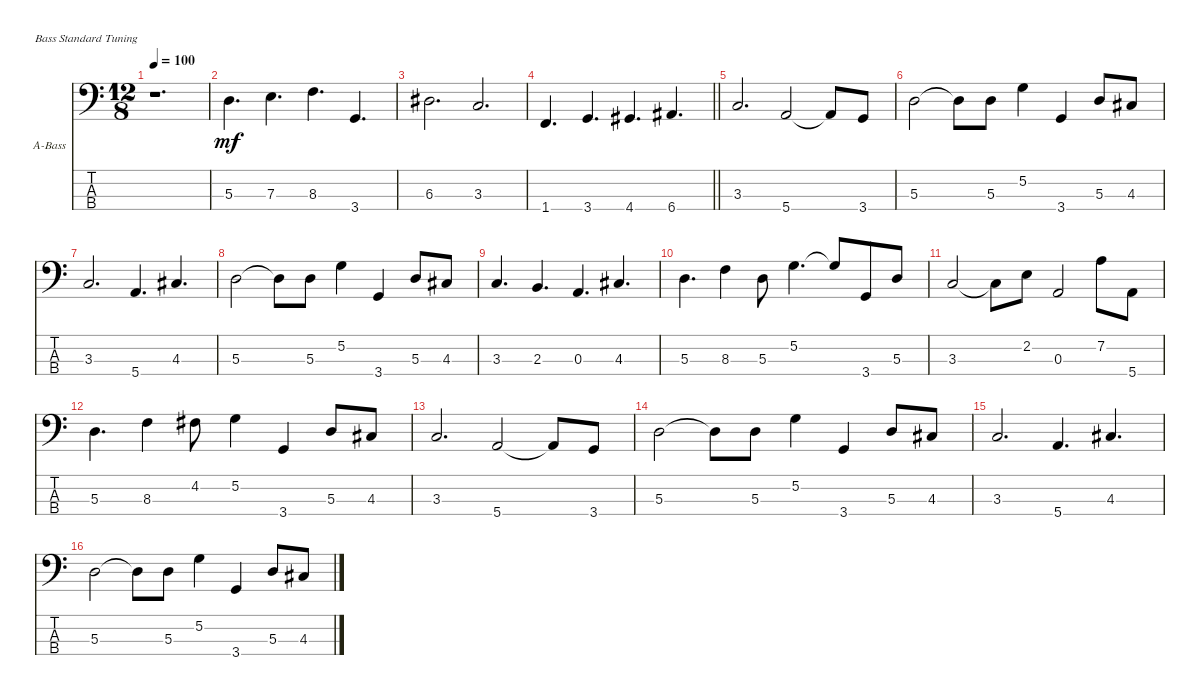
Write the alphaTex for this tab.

\defaultSystemsLayout 4
\bracketExtendMode nobrackets
\firstSystemTrackNameOrientation horizontal
\otherSystemsTrackNameOrientation horizontal
\track ("Acoustic Bass" "A-Bass") {instrument acousticbass}
\staff {score tabs}
\tuning (G2 D2 A1 E1)
\ts (12 8)
\tempo 100
\clef f4
\ks c
r.1{d dy mf instrument acousticbass} |
5.3.4{d} 7.3.4{d} 8.3.4{d} 3.4.4{d} |
6.3.2{d} 3.3.2{d} |
\barLineRight lightlight
1.4.4{d} 3.4.4{d} 4.4.4{d} 6.4.4{d} |
3.3.2{d} 5.4.2 5.4{t}.8 3.4.8 |
5.3.2 5.3{t}.8 5.3.8 5.2.4 3.4.4 5.3.8 4.3.8 |
3.3.2{d} 5.4.4{d} 4.3.4{d} |
5.3.2 5.3{t}.8 5.3.8 5.2.4 3.4.4 5.3.8 4.3.8 |
3.3.4{d} 2.3.4{d} 0.3.4{d} 4.3.4{d} |
5.3.4{d} 8.3.4 5.3.8 5.2.4{d} 5.2{t}.8 3.4.8 5.3.8 |
3.3.2 3.3{t}.8 2.2.8 0.3.2 7.2.8 5.4.8 |
5.3.4{d} 8.3.4 4.2.8 5.2.4 3.4.4 5.3.8 4.3.8 |
3.3.2{d} 5.4.2 5.4{t}.8 3.4.8 |
5.3.2 5.3{t}.8 5.3.8 5.2.4 3.4.4 5.3.8 4.3.8 |
3.3.2{d} 5.4.4{d} 4.3.4{d} |
5.3.2 5.3{t}.8 5.3.8 5.2.4 3.4.4 5.3.8 4.3.8
